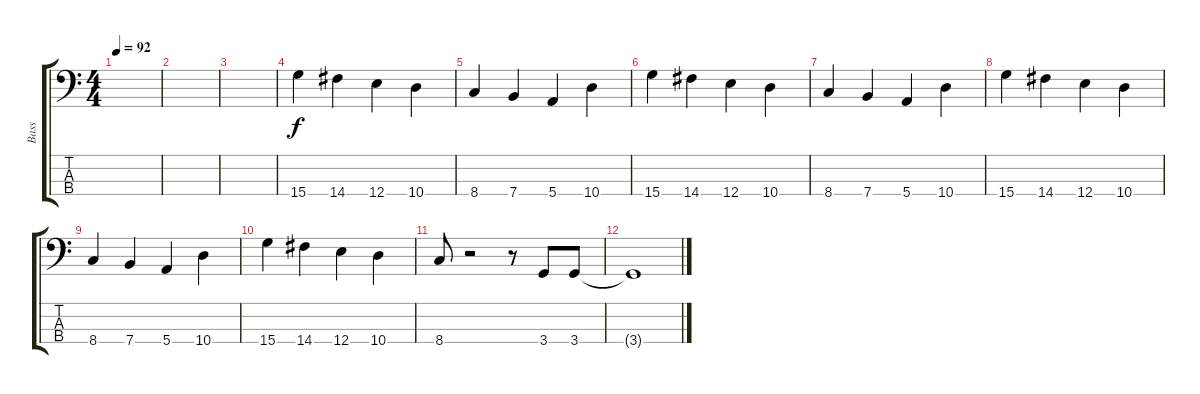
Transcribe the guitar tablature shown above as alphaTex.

\track ("Bass" "Bass") {instrument electricbasspick}
\staff {score tabs}
\tuning (G2 D2 A1 E1) {hide}
\ts (4 4)
\tempo 92
\clef f4
\ks c
|
|
|
15.4.4 14.4.4 12.4.4 10.4.4 |
8.4.4 7.4.4 5.4.4 10.4.4 |
15.4.4 14.4.4 12.4.4 10.4.4 |
8.4.4 7.4.4 5.4.4 10.4.4 |
15.4.4 14.4.4 12.4.4 10.4.4 |
8.4.4 7.4.4 5.4.4 10.4.4 |
15.4.4 14.4.4 12.4.4 10.4.4 |
8.4.8 r.2 r.8 3.4.8 3.4.8 |
3.4{t}.1
